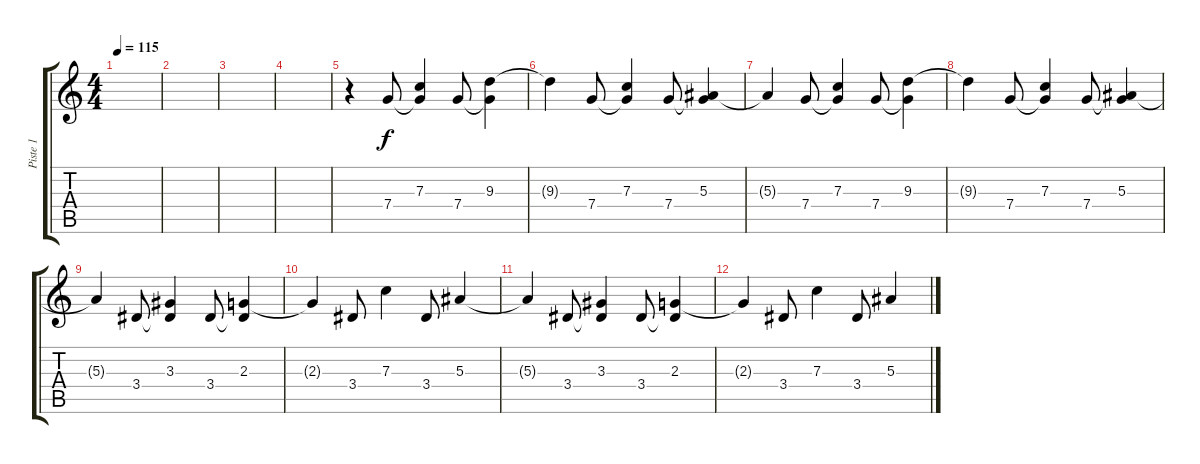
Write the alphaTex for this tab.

\track ("Piste 1" "Piste 1") {instrument distortionguitar}
\staff {score tabs}
\tuning (D4 A3 F3 C3 G2 C2) {hide}
\ts (4 4)
\tempo 115
\clef g2
\ks c
|
|
|
|
r.4 7.4.8 (7.3 7.4{t}).4 7.4.8 (9.3 7.4{t}).4 |
9.3{t}.4 7.4.8 (7.3 7.4{t}).4 7.4.8 (5.3 7.4{t}).4 |
5.3{t}.4 7.4.8 (7.3 7.4{t}).4 7.4.8 (9.3 7.4{t}).4 |
9.3{t}.4 7.4.8 (7.3 7.4{t}).4 7.4.8 (5.3 7.4{t}).4 |
5.3{t}.4 3.4.8 (3.3 3.4{t}).4 3.4.8 (2.3 3.4{t}).4 |
2.3{t}.4 3.4.8 7.3.4 3.4.8 5.3.4 |
5.3{t}.4 3.4.8 (3.3 3.4{t}).4 3.4.8 (2.3 3.4{t}).4 |
2.3{t}.4 3.4.8 7.3.4 3.4.8 5.3.4
